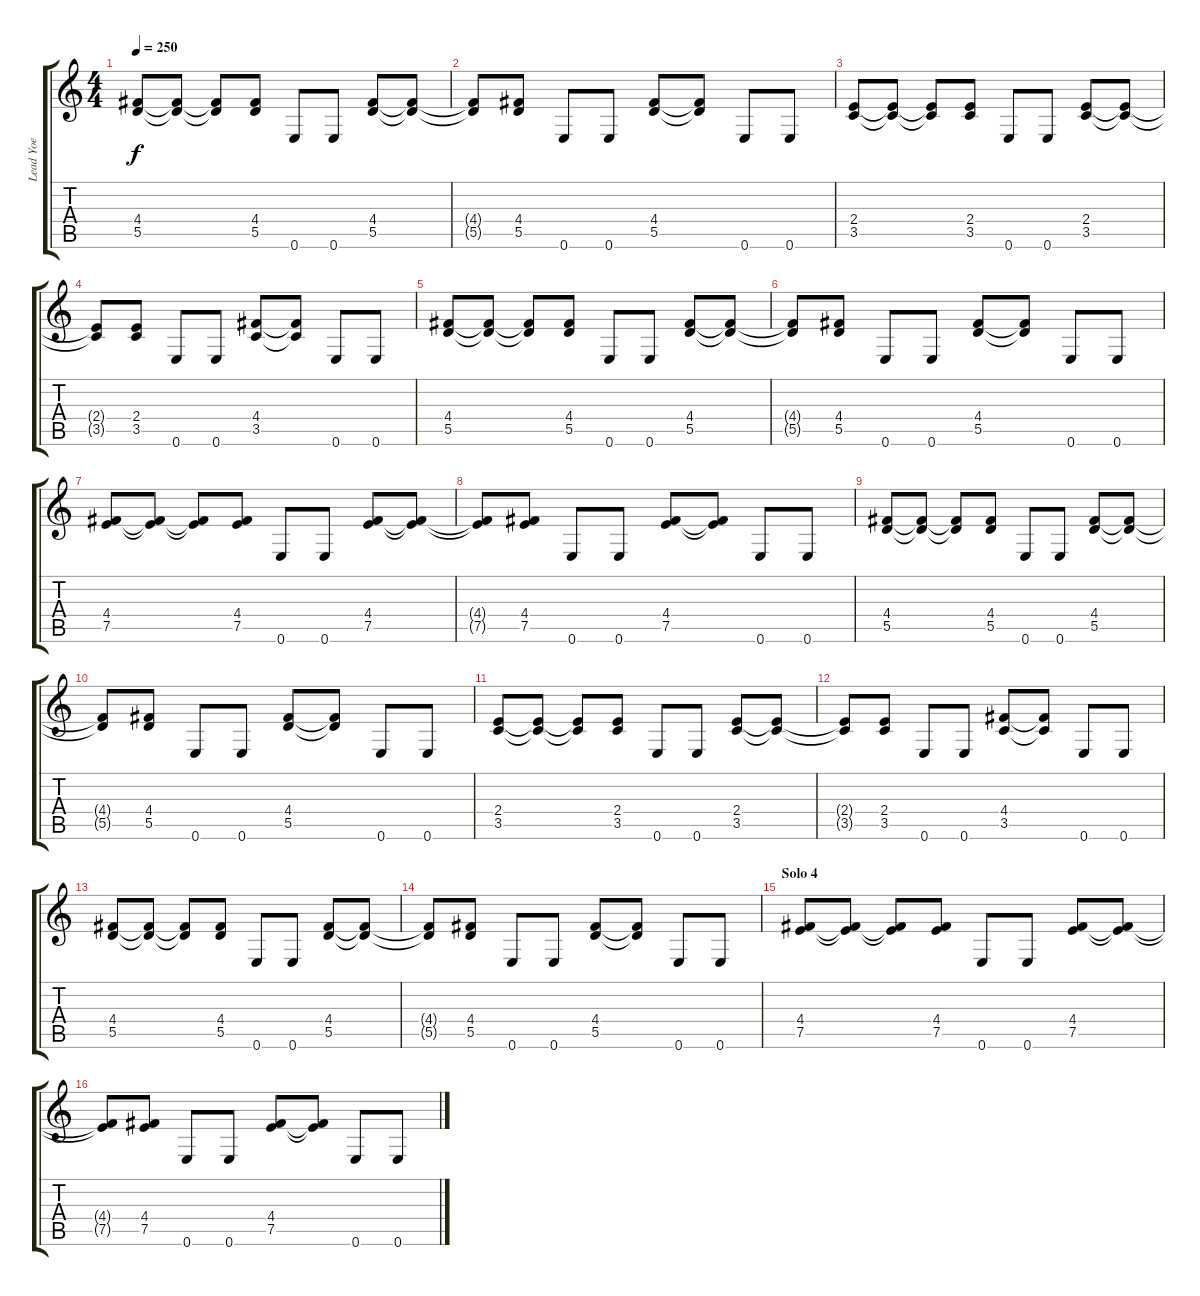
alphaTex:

\track ("Lead Yoe" "Lead Yoe") {instrument overdrivenguitar}
\staff {score tabs}
\tuning (E4 B3 G3 D3 A2 E2) {hide}
\ts (4 4)
\tempo 250
\clef g2
\ks c
(4.4 5.5).8{dy f} (4.4{t} 5.5{t}).8 (4.4{t} 5.5{t}).8 (4.4 5.5).8 0.6.8 0.6.8 (4.4 5.5).8 (4.4{t} 5.5{t}).8 |
(4.4{t} 5.5{t}).8 (4.4 5.5).8 0.6.8 0.6.8 (4.4 5.5).8 (4.4{t} 5.5{t}).8 0.6.8 0.6.8 |
(2.4 3.5).8 (2.4{t} 3.5{t}).8 (2.4{t} 3.5{t}).8 (2.4 3.5).8 0.6.8 0.6.8 (2.4 3.5).8 (2.4{t} 3.5{t}).8 |
(2.4{t} 3.5{t}).8 (2.4 3.5).8 0.6.8 0.6.8 (4.4 3.5).8 (4.4{t} 3.5{t}).8 0.6.8 0.6.8 |
(4.4 5.5).8 (4.4{t} 5.5{t}).8 (4.4{t} 5.5{t}).8 (4.4 5.5).8 0.6.8 0.6.8 (4.4 5.5).8 (4.4{t} 5.5{t}).8 |
(4.4{t} 5.5{t}).8 (4.4 5.5).8 0.6.8 0.6.8 (4.4 5.5).8 (4.4{t} 5.5{t}).8 0.6.8 0.6.8 |
(4.4 7.5).8 (4.4{t} 7.5{t}).8 (4.4{t} 7.5{t}).8 (4.4 7.5).8 0.6.8 0.6.8 (4.4 7.5).8 (4.4{t} 7.5{t}).8 |
(4.4{t} 7.5{t}).8 (4.4 7.5).8 0.6.8 0.6.8 (4.4 7.5).8 (4.4{t} 7.5{t}).8 0.6.8 0.6.8 |
(4.4 5.5).8 (4.4{t} 5.5{t}).8 (4.4{t} 5.5{t}).8 (4.4 5.5).8 0.6.8 0.6.8 (4.4 5.5).8 (4.4{t} 5.5{t}).8 |
(4.4{t} 5.5{t}).8 (4.4 5.5).8 0.6.8 0.6.8 (4.4 5.5).8 (4.4{t} 5.5{t}).8 0.6.8 0.6.8 |
(2.4 3.5).8 (2.4{t} 3.5{t}).8 (2.4{t} 3.5{t}).8 (2.4 3.5).8 0.6.8 0.6.8 (2.4 3.5).8 (2.4{t} 3.5{t}).8 |
(2.4{t} 3.5{t}).8 (2.4 3.5).8 0.6.8 0.6.8 (4.4 3.5).8 (4.4{t} 3.5{t}).8 0.6.8 0.6.8 |
(4.4 5.5).8 (4.4{t} 5.5{t}).8 (4.4{t} 5.5{t}).8 (4.4 5.5).8 0.6.8 0.6.8 (4.4 5.5).8 (4.4{t} 5.5{t}).8 |
(4.4{t} 5.5{t}).8 (4.4 5.5).8 0.6.8 0.6.8 (4.4 5.5).8 (4.4{t} 5.5{t}).8 0.6.8 0.6.8 |
\section ("" "Solo 4")
(4.4 7.5).8 (4.4{t} 7.5{t}).8 (4.4{t} 7.5{t}).8 (4.4 7.5).8 0.6.8 0.6.8 (4.4 7.5).8 (4.4{t} 7.5{t}).8 |
(4.4{t} 7.5{t}).8 (4.4 7.5).8 0.6.8 0.6.8 (4.4 7.5).8 (4.4{t} 7.5{t}).8 0.6.8 0.6.8
